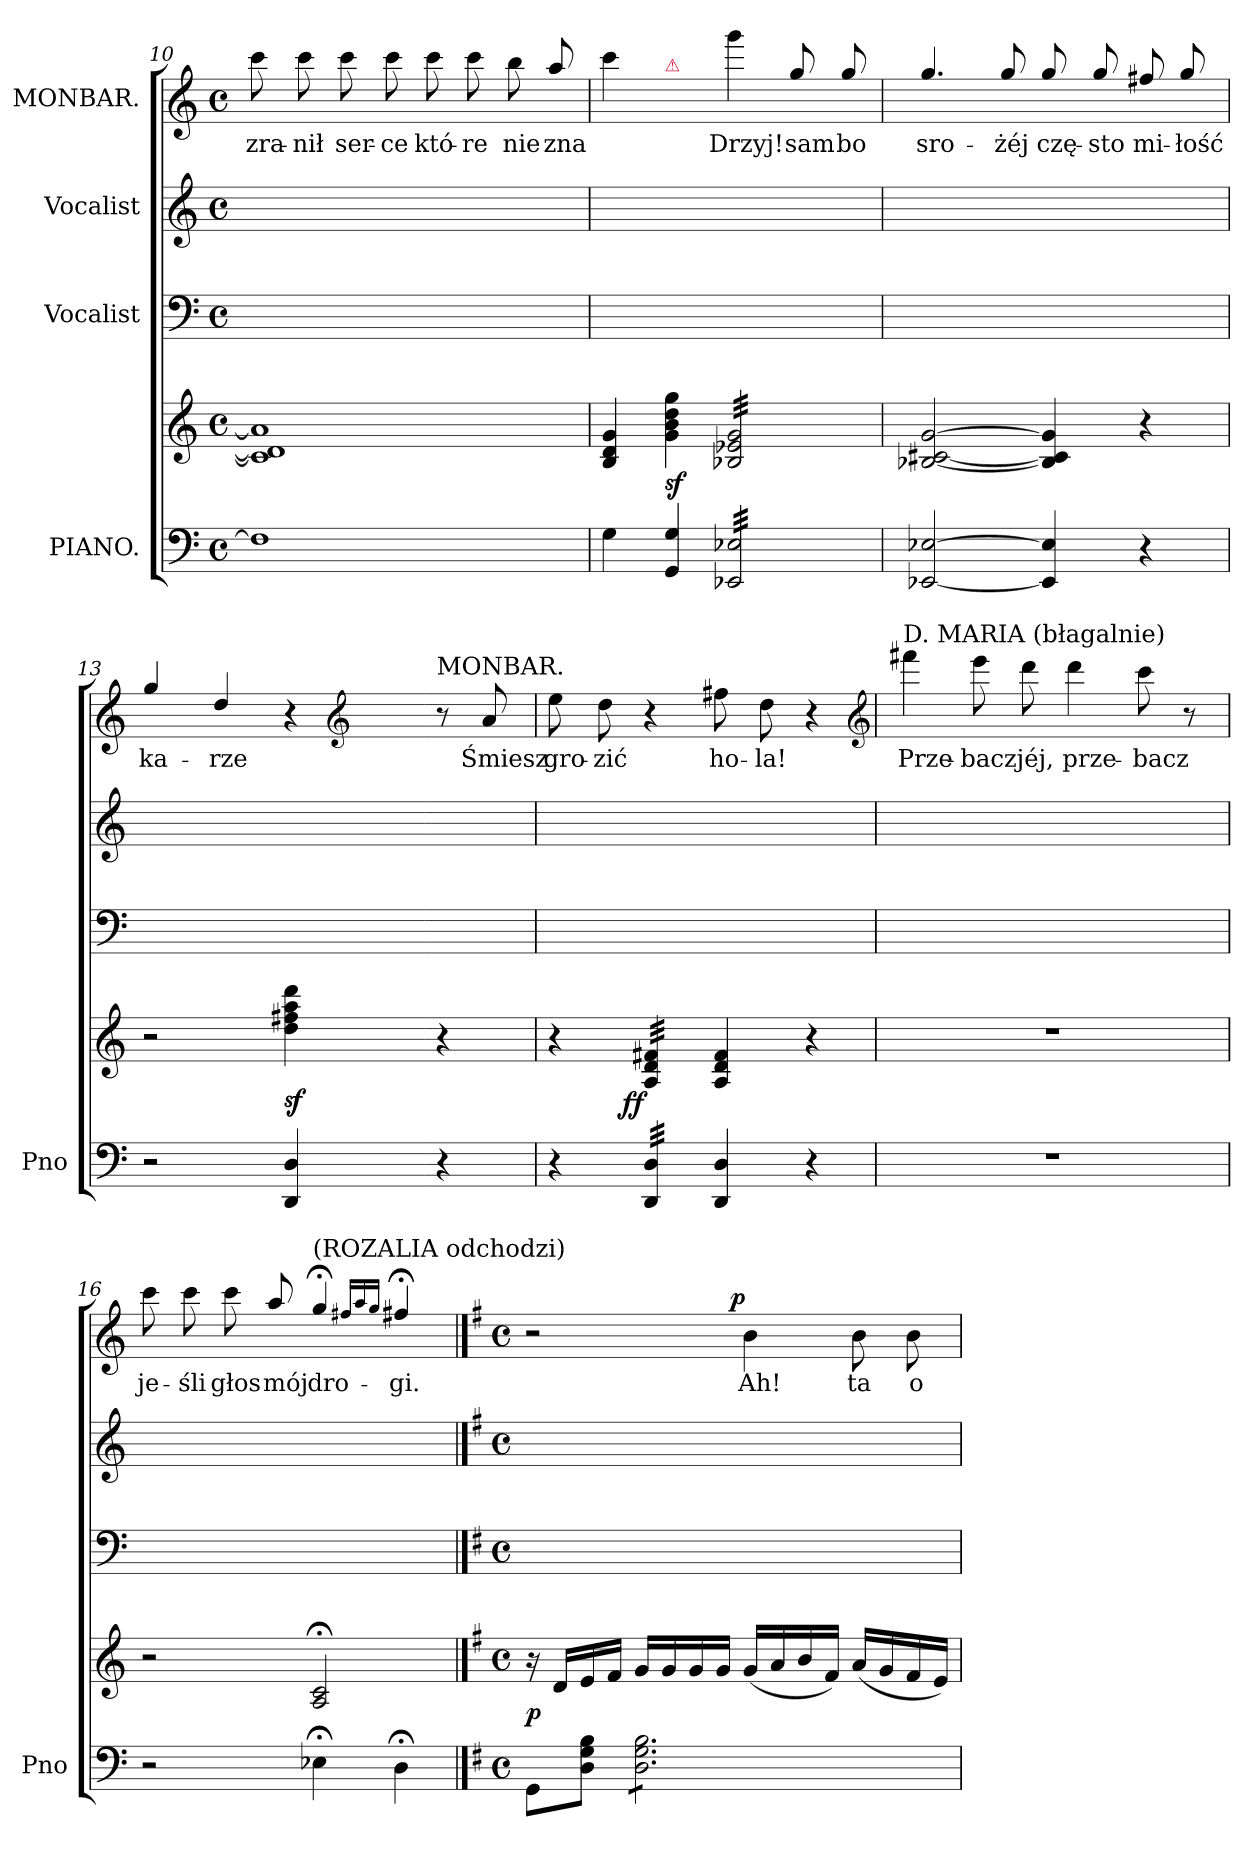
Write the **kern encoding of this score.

**kern	**kern	**dynam	**kern	**kern	**kern	**text	**dynam
*part4	*part4	*part4	*part3	*part2	*part1	*part1	*part1
*staff5	*staff4	*staff4/5	*staff3	*staff2	*staff1	*staff1	*staff1
*I"PIANO.	*	*	*I"Vocalist	*I"Vocalist	*I"MONBAR.	*	*
*I'Pno	*	*	*	*	*	*	*
*clefF4	*clefG2	*	*clefF4	*clefG2	*clefG2	*	*
*	*	*	*	*	*ITrd8c12	*	*
*k[]	*k[]	*	*k[]	*k[]	*k[]	*	*
*C:	*C:	*	*C:	*C:	*C:	*	*
*M4/4	*M4/4	*	*M4/4	*M4/4	*M4/4	*	*
*met(c)	*met(c)	*	*met(c)	*met(c)	*met(c)	*	*
=10	=10	=10	=10	=10	=10	=10	=10
1F#]	1c] 1d] 1a]	.	1ryy	1ryy	8cc\	zra-	.
.	.	.	.	.	8cc\	-nił	.
.	.	.	.	.	8cc\	ser-	.
.	.	.	.	.	8cc\	-ce	.
.	.	.	.	.	8cc\	któ-	.
.	.	.	.	.	8cc\	-re	.
.	.	.	.	.	8b\	nie	.
.	.	.	.	.	8a/	zna	.
=11	=11	=11	=11	=11	=11	=11	=11
4G\	4B/ 4d/ 4g/	.	1ryy	1ryy	4cc\	.	.
!	!	!	!	!	!LO:TX:a:color=crimson:t=⚠	!	!
4GG/ 4G/	4g\ 4b\ 4dd\ 4gg\	sf	.	.	4ryy	.	.
!	!LO:TX:a:i:t=trem&colon;	!	!	!	!	!	!
*tremolo	*	*	*	*	*	*	*
*	*tremolo	*	*	*	*	*	*
32EE-X/ 32E-X/LLL	32B-X/ 32e-X/ 32g/LLL	.	.	.	4gg\	Drzyj!	.
32EE-X/ 32E-X/	32B-X/ 32e-X/ 32g/	.	.	.	.	.	.
32EE-X/ 32E-X/	32B-X/ 32e-X/ 32g/	.	.	.	.	.	.
32EE-X/ 32E-X/	32B-X/ 32e-X/ 32g/	.	.	.	.	.	.
32EE-X/ 32E-X/	32B-X/ 32e-X/ 32g/	.	.	.	.	.	.
32EE-X/ 32E-X/	32B-X/ 32e-X/ 32g/	.	.	.	.	.	.
32EE-X/ 32E-X/	32B-X/ 32e-X/ 32g/	.	.	.	.	.	.
32EE-X/ 32E-X/	32B-X/ 32e-X/ 32g/	.	.	.	.	.	.
32EE-X/ 32E-X/	32B-X/ 32e-X/ 32g/	.	.	.	8g/	sam	.
32EE-X/ 32E-X/	32B-X/ 32e-X/ 32g/	.	.	.	.	.	.
32EE-X/ 32E-X/	32B-X/ 32e-X/ 32g/	.	.	.	.	.	.
32EE-X/ 32E-X/	32B-X/ 32e-X/ 32g/	.	.	.	.	.	.
32EE-X/ 32E-X/	32B-X/ 32e-X/ 32g/	.	.	.	8g/	bo	.
32EE-X/ 32E-X/	32B-X/ 32e-X/ 32g/	.	.	.	.	.	.
32EE-X/ 32E-X/	32B-X/ 32e-X/ 32g/	.	.	.	.	.	.
32EE-X/ 32E-X/JJJ	32B-X/ 32e-X/ 32g/JJJ	.	.	.	.	.	.
*	*Xtremolo	*	*	*	*	*	*
*Xtremolo	*	*	*	*	*	*	*
=12	=12	=12	=12	=12	=12	=12	=12
[2EE-X/ [2E-X/	[2B-X/ [2c#X/ [2g/	.	1ryy	1ryy	4.g/	sro-	.
.	.	.	.	.	8g/	-żéj	.
4EE-]/ 4E-]/	4B-]/ 4c#]/ 4g]/	.	.	.	8g/	czę-	.
.	.	.	.	.	8g/	-sto	.
4r	4r	.	.	.	8f#X/	mi-	.
.	.	.	.	.	8g/	-łość	.
=13	=13	=13	=13	=13	=13	=13	=13
2r	2r	.	1ryy	1ryy	4g/	ka-	.
.	.	.	.	.	4d/	-rze	.
4DD/ 4D/	4dd\ 4ff#X\ 4aa\ 4ddd\	sf	.	.	4r	.	.
*	*	*	*	*	*clefG2	*	*
4ryy	4ryy	.	.	.	4ryy	.	.
=-	=-	=-	=-	=-	=-	=-	=-
!	!	!	!	!	!LO:TX:a:t=MONBAR.	!	!
4r	4r	.	4ryy	4ryy	8r	.	.
.	.	.	.	.	8A/	Śmiesz	.
=14	=14	=14	=14	=14	=14	=14	=14
4r	4r	.	1ryy	1ryy	8e\	gro-	.
.	.	.	.	.	8d\	-zić	.
!	!	!LO:DY:rj	!	!	!	!	!
*tremolo	*	*	*	*	*	*	*
*	*tremolo	*	*	*	*	*	*
32DD/ 32D/LLL	32A/ 32d/ 32f#X/LLL	ff	.	.	4r	.	.
32DD/ 32D/	32A/ 32d/ 32f#X/	.	.	.	.	.	.
32DD/ 32D/	32A/ 32d/ 32f#X/	.	.	.	.	.	.
32DD/ 32D/	32A/ 32d/ 32f#X/	.	.	.	.	.	.
32DD/ 32D/	32A/ 32d/ 32f#X/	.	.	.	.	.	.
32DD/ 32D/	32A/ 32d/ 32f#X/	.	.	.	.	.	.
32DD/ 32D/	32A/ 32d/ 32f#X/	.	.	.	.	.	.
32DD/ 32D/JJJ	32A/ 32d/ 32f#X/JJJ	.	.	.	.	.	.
*	*Xtremolo	*	*	*	*	*	*
*Xtremolo	*	*	*	*	*	*	*
4DD/ 4D/	4A/ 4d/ 4f#/	.	.	.	8f#X\	ho-	.
.	.	.	.	.	8d\	-la!	.
4r	4r	.	.	.	4r	.	.
*	*	*	*	*	*clefG2	*	*
=15	=15	=15	=15	=15	=15	=15	=15
!	!	!	!	!	!LO:TX:a:t=D. MARIA (błagalnie)	!	!
1r	1r	.	1ryy	1ryy	4ff#X\	Prze-	.
.	.	.	.	.	8ee\	-bacz	.
.	.	.	.	.	8dd\	jéj,	.
.	.	.	.	.	4dd\	prze-	.
.	.	.	.	.	8cc\	-bacz	.
.	.	.	.	.	8r	.	.
=16	=16	=16	=16	=16	=16	=16	=16
2r	2r	.	1ryy	1ryy	8cc\	je-	.
.	.	.	.	.	8cc\	-śli	.
.	.	.	.	.	8cc\	głos	.
.	.	.	.	.	8a/	mój	.
!	!	!	!	!	!LO:TX:a:t=(ROZALIA odchodzi)	!	!
4E-X;\	2A;</ 2c;</	.	.	.	4g;</	dro-	.
.	.	.	.	.	16qqf#X/LL	.	.
.	.	.	.	.	16qqa/	.	.
.	.	.	.	.	16qqg/JJ	.	.
4D;<\	.	.	.	.	4f#X;</	-gi.	.
==17	==17	==17	==17	==17	==17	==17	==17
*k[f#]	*k[f#]	*	*k[f#]	*k[f#]	*k[f#]	*	*
*M4/4	*M4/4	*	*M4/4	*M4/4	*M4/4	*	*
*met(c)	*met(c)	*	*met(c)	*met(c)	*met(c)	*	*
*	*	*	*	*	*MM132	*	*
8GG\L	16r	p	1ryy	1ryy	2r	.	.
.	16d/LL	.	.	.	.	.	.
8D\ 8G\ 8B\J	16e/	.	.	.	.	.	.
.	16f#/JJ	.	.	.	.	.	.
*tremolo	*	*	*	*	*	*	*
8D\ 8G\ 8B\L	16g/LL	.	.	.	.	.	.
.	16g/	.	.	.	.	.	.
8D\ 8G\ 8B\	16g/	.	.	.	.	.	.
.	16g/JJ	.	.	.	.	.	.
!	!	!	!	!	!	!	!LO:DY:b:rj
8D\ 8G\ 8B\	(16g/LL	.	.	.	4B\	Ah!	p
.	16a/	.	.	.	.	.	.
8D\ 8G\ 8B\	16b/	.	.	.	.	.	.
.	16f#/JJ)	.	.	.	.	.	.
8D\ 8G\ 8B\	(16a/LL	.	.	.	8B\	ta	.
.	16g/	.	.	.	.	.	.
8D\ 8G\ 8B\J	16f#/	.	.	.	8B\	o-	.
*Xtremolo	*	*	*	*	*	*	*
.	16e/JJ)	.	.	.	.	.	.
=	=	=	=	=	=	=	=
*-	*-	*-	*-	*-	*-	*-	*-
